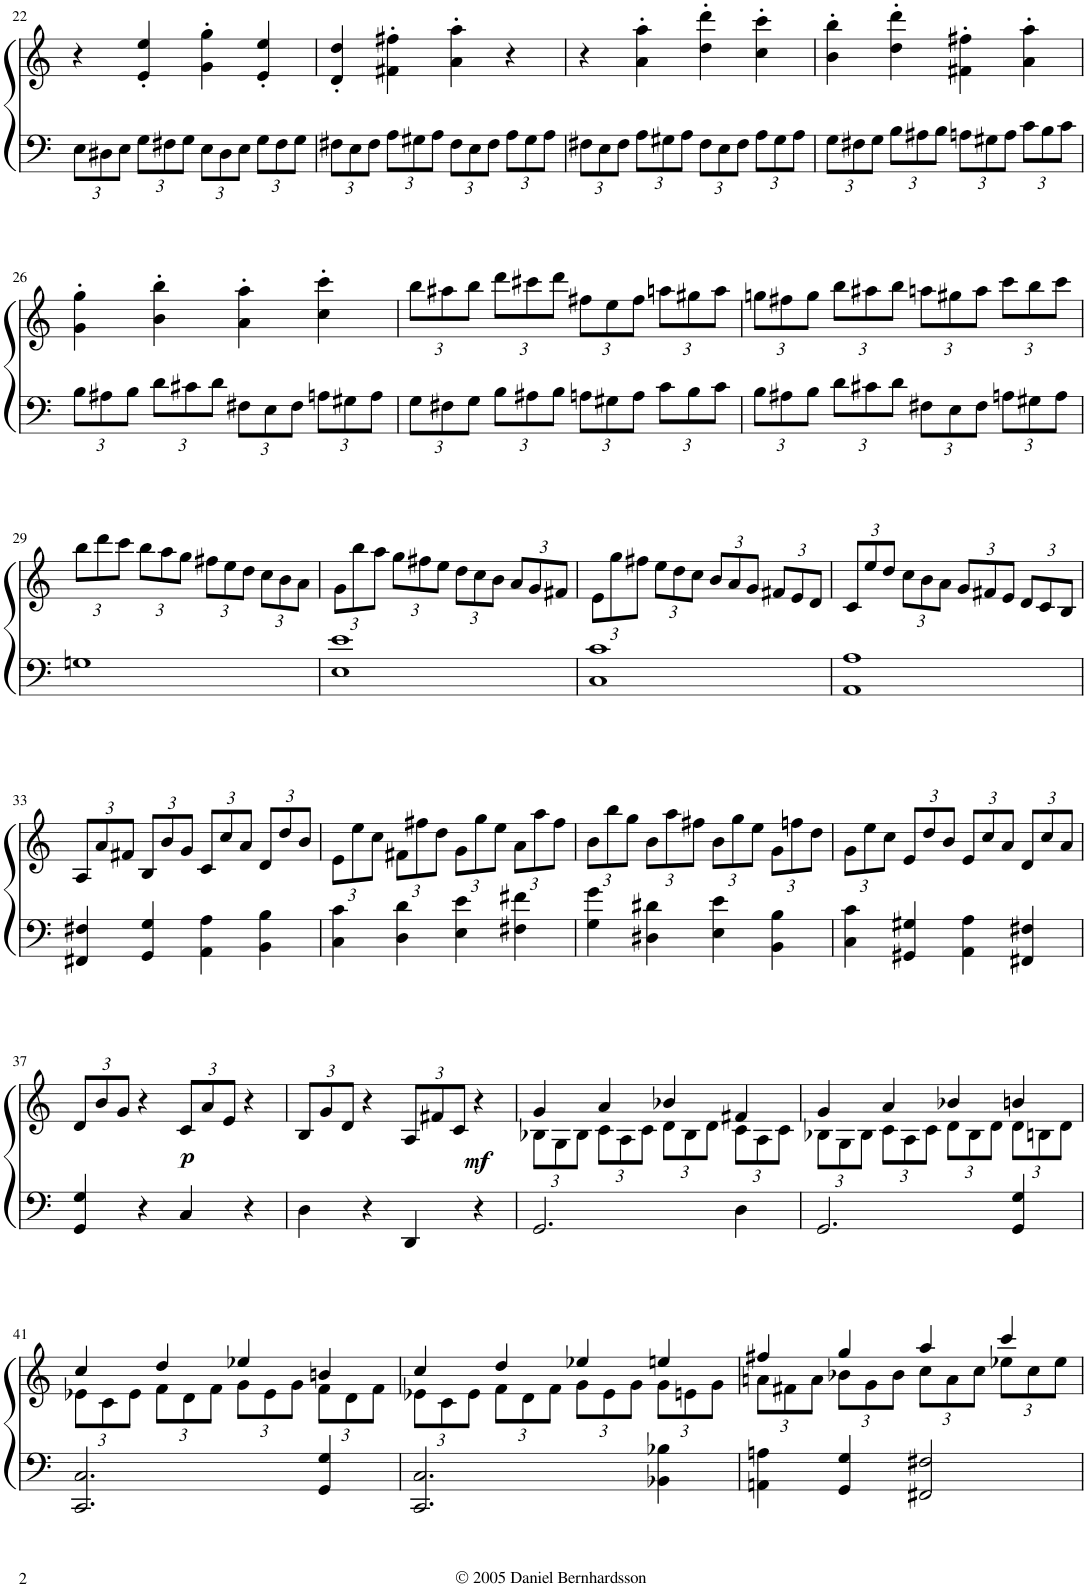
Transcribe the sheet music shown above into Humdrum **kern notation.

**kern	**kern	**dynam
*part1	*part1	*part1
*staff2	*staff1	*staff1/2
*I"Piano	*	*
*I'Pno.	*	*
!!LO:PB:g=z
*clefF4	*clefG2	*
*k[]	*k[]	*
*M4/4	*M4/4	*
*met(c)	*met(c)	*
*Xbrackettup	*	*
=22	=22	=22
12E\L	4r	.
12D#X\	.	.
12E\J	.	.
12G\L	4e/' 4ee/'	.
12F#X\	.	.
12G\J	.	.
12E\L	4g\' 4gg\'	.
12D#\	.	.
12E\J	.	.
12G\L	4e/' 4ee/'	.
12F#\	.	.
12G\J	.	.
=23	=23	=23
12F#X\L	4d/' 4dd/'	.
12E\	.	.
12F#\J	.	.
12A\L	4f#X\' 4ff#X\'	.
12G#X\	.	.
12A\J	.	.
12F#\L	4a\' 4aa\'	.
12E\	.	.
12F#\J	.	.
12A\L	4r	.
12G#\	.	.
12A\J	.	.
=24	=24	=24
12F#X\L	4r	.
12E\	.	.
12F#\J	.	.
12A\L	4a\' 4aa\'	.
12G#X\	.	.
12A\J	.	.
12F#\L	4dd\' 4ddd\'	.
12E\	.	.
12F#\J	.	.
12A\L	4cc\' 4ccc\'	.
12G#\	.	.
12A\J	.	.
=25	=25	=25
12G\L	4b\' 4bb\'	.
12F#X\	.	.
12G\J	.	.
12B\L	4dd\' 4ddd\'	.
12A#X\	.	.
12B\J	.	.
12An\L	4f#X\' 4ff#X\'	.
12G#X\	.	.
12A\J	.	.
12c\L	4a\' 4aa\'	.
12B\	.	.
12c\J	.	.
!!LO:LB:g=z
=26	=26	=26
12B\L	4g\' 4gg\'	.
12A#X\	.	.
12B\J	.	.
12d\L	4b\' 4bb\'	.
12c#X\	.	.
12d\J	.	.
12F#X\L	4a\' 4aa\'	.
12E\	.	.
12F#\J	.	.
12An\L	4cc\' 4ccc\'	.
12G#X\	.	.
12A\J	.	.
=27	=27	=27
*	*Xbrackettup	*
12G\L	12bb\L	.
12F#X\	12aa#X\	.
12G\J	12bb\J	.
12B\L	12ddd\L	.
12A#X\	12ccc#X\	.
12B\J	12ddd\J	.
12An\L	12ff#X\L	.
12G#X\	12ee\	.
12A\J	12ff#\J	.
12c\L	12aan\L	.
12B\	12gg#X\	.
12c\J	12aa\J	.
=28	=28	=28
12B\L	12ggn\L	.
12A#X\	12ff#X\	.
12B\J	12gg\J	.
12d\L	12bb\L	.
12c#X\	12aa#X\	.
12d\J	12bb\J	.
12F#X\L	12aan\L	.
12E\	12gg#X\	.
12F#\J	12aa\J	.
12An\L	12ccc\L	.
12G#X\	12bb\	.
12A\J	12ccc\J	.
!!LO:LB:g=z
=29	=29	=29
1Gn	12bb\L	.
.	12ddd\	.
.	12ccc\J	.
.	12bb\L	.
.	12aa\	.
.	12gg\J	.
.	12ff#X\L	.
.	12ee\	.
.	12dd\J	.
.	12cc\L	.
.	12b\	.
.	12a\J	.
=30	=30	=30
1E 1e	12g\L	.
.	12bb\	.
.	12aa\J	.
.	12gg\L	.
.	12ff#X\	.
.	12ee\J	.
.	12dd\L	.
.	12cc\	.
.	12b\J	.
.	12a/L	.
.	12g/	.
.	12f#X/J	.
=31	=31	=31
1C 1c	12e\L	.
.	12gg\	.
.	12ff#X\J	.
.	12ee\L	.
.	12dd\	.
.	12cc\J	.
.	12b/L	.
.	12a/	.
.	12g/J	.
.	12f#X/L	.
.	12e/	.
.	12d/J	.
=32	=32	=32
1AA 1A	12c/L	.
.	12ee/	.
.	12dd/J	.
.	12cc\L	.
.	12b\	.
.	12a\J	.
.	12g/L	.
.	12f#X/	.
.	12e/J	.
.	12d/L	.
.	12c/	.
.	12B/J	.
!!LO:LB:g=z
=33	=33	=33
4FF#X/ 4F#X/	12A/L	.
.	12a/	.
.	12f#X/J	.
4GG/ 4G/	12B/L	.
.	12b/	.
.	12g/J	.
4AA\ 4A\	12c/L	.
.	12cc/	.
.	12a/J	.
4BB\ 4B\	12d/L	.
.	12dd/	.
.	12b/J	.
=34	=34	=34
4C\ 4c\	12e\L	.
.	12ee\	.
.	12cc\J	.
4D\ 4d\	12f#X\L	.
.	12ff#X\	.
.	12dd\J	.
4E\ 4e\	12g\L	.
.	12gg\	.
.	12ee\J	.
4F#X\ 4f#X\	12a\L	.
.	12aa\	.
.	12ff#\J	.
=35	=35	=35
4G\ 4g\	12b\L	.
.	12bb\	.
.	12gg\J	.
4D#X\ 4d#X\	12b\L	.
.	12aa\	.
.	12ff#X\J	.
4E\ 4e\	12b\L	.
.	12gg\	.
.	12ee\J	.
4BB\ 4B\	12g\L	.
.	12ffn\	.
.	12dd\J	.
=36	=36	=36
4C\ 4c\	12g\L	.
.	12ee\	.
.	12cc\J	.
4GG#X/ 4G#X/	12e/L	.
.	12dd/	.
.	12b/J	.
4AA\ 4A\	12e/L	.
.	12cc/	.
.	12a/J	.
4FF#X/ 4F#X/	12d/L	.
.	12cc/	.
.	12a/J	.
!!LO:LB:g=z
=37	=37	=37
4GG/ 4G/	12d/L	.
.	12b/	.
.	12g/J	.
4r	4r	.
!	!	!LO:DY:b
4C/	12c/L	p
.	12a/	.
.	12e/J	.
4r	4r	.
=38	=38	=38
4D\	12B/L	.
.	12g/	.
.	12d/J	.
4r	4r	.
4DD/	12A/L	.
.	12f#X/	.
.	12c/J	.
!	!	!LO:DY:b
4r	4r	mf
=39	=39	=39
*	*^	*
2.GG/	4g/	12B-X\L	.
.	.	12G\	.
.	.	12B-\J	.
.	4a/	12c\L	.
.	.	12A\	.
.	.	12c\J	.
.	4b-X/	12d\L	.
.	.	12B-\	.
.	.	12d\J	.
4D\	4f#X/	12c\L	.
.	.	12A\	.
.	.	12c\J	.
=40	=40	=40	=40
2.GG/	4g/	12B-X\L	.
.	.	12G\	.
.	.	12B-\J	.
.	4a/	12c\L	.
.	.	12A\	.
.	.	12c\J	.
.	4b-X/	12d\L	.
.	.	12B-\	.
.	.	12d\J	.
4GG/ 4G/	4bn/	12d\L	.
.	.	12Bn\	.
.	.	12d\J	.
!!LO:LB:g=z	!!
=41	=41	=41	=41
2.CC/ 2.C/	4cc/	12e-X\L	.
.	.	12c\	.
.	.	12e-\J	.
.	4dd/	12f\L	.
.	.	12d\	.
.	.	12f\J	.
.	4ee-X/	12g\L	.
.	.	12e-\	.
.	.	12g\J	.
4GG/ 4G/	4bn/	12f\L	.
.	.	12d\	.
.	.	12f\J	.
=42	=42	=42	=42
2.CC/ 2.C/	4cc/	12e-X\L	.
.	.	12c\	.
.	.	12e-\J	.
.	4dd/	12f\L	.
.	.	12d\	.
.	.	12f\J	.
.	4ee-X/	12g\L	.
.	.	12e-\	.
.	.	12g\J	.
4BB-X\ 4B-X\	4een/	12g\L	.
.	.	12en\	.
.	.	12g\J	.
=43	=43	=43	=43
4AAn\ 4An\	4ff#X/	12an\L	.
.	.	12f#X\	.
.	.	12a\J	.
4GG/ 4G/	4gg/	12b-X\L	.
.	.	12g\	.
.	.	12b-\J	.
2FF#X/ 2F#X/	4aa/	12cc\L	.
.	.	12a\	.
.	.	12cc\J	.
.	4ccc/	12ee-X\L	.
.	.	12cc\	.
.	.	12ee-\J	.
*	*v	*v	*
=	=	=
*-	*-	*-
